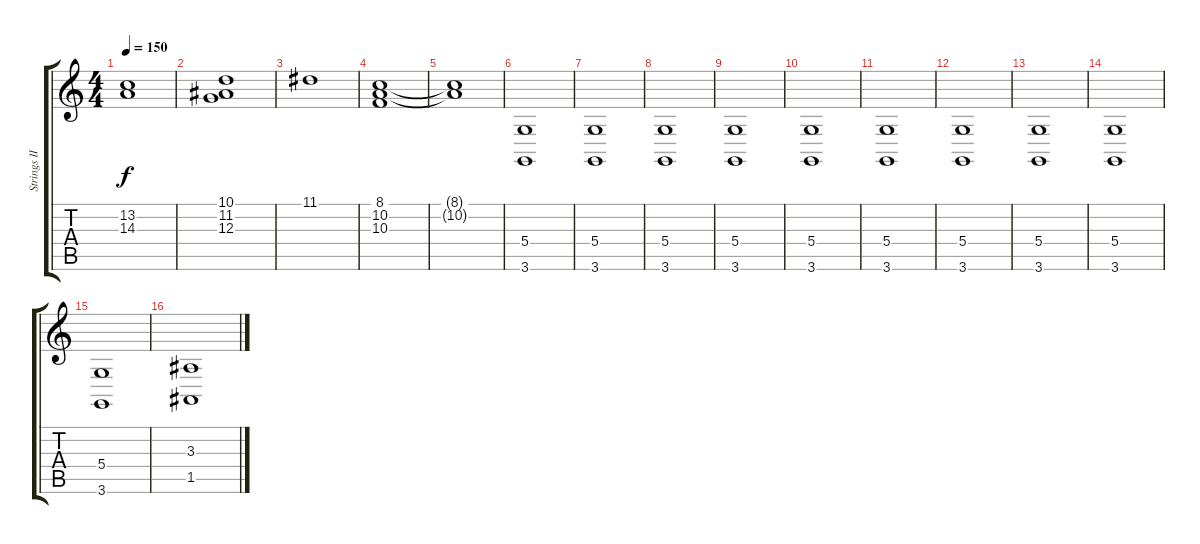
\track ("Strings II" "Strings II") {instrument stringensemble1}
\staff {score tabs}
\tuning (E4 B3 G3 D3 A2 E2) {hide}
\ts (4 4)
\tempo 150
\clef g2
\ks c
(13.2 14.3).1{dy f} |
(10.1 11.2 12.3).1 |
11.1.1 |
(8.1 10.2 10.3).1 |
(8.1{t} 10.2{t}).1 |
(5.4 3.6).1{instrument stringensemble1} |
(5.4 3.6).1 |
(5.4 3.6).1 |
(5.4 3.6).1 |
(5.4 3.6).1 |
(5.4 3.6).1 |
(5.4 3.6).1 |
(5.4 3.6).1 |
(5.4 3.6).1 |
(5.4 3.6).1 |
(3.3 1.5).1
